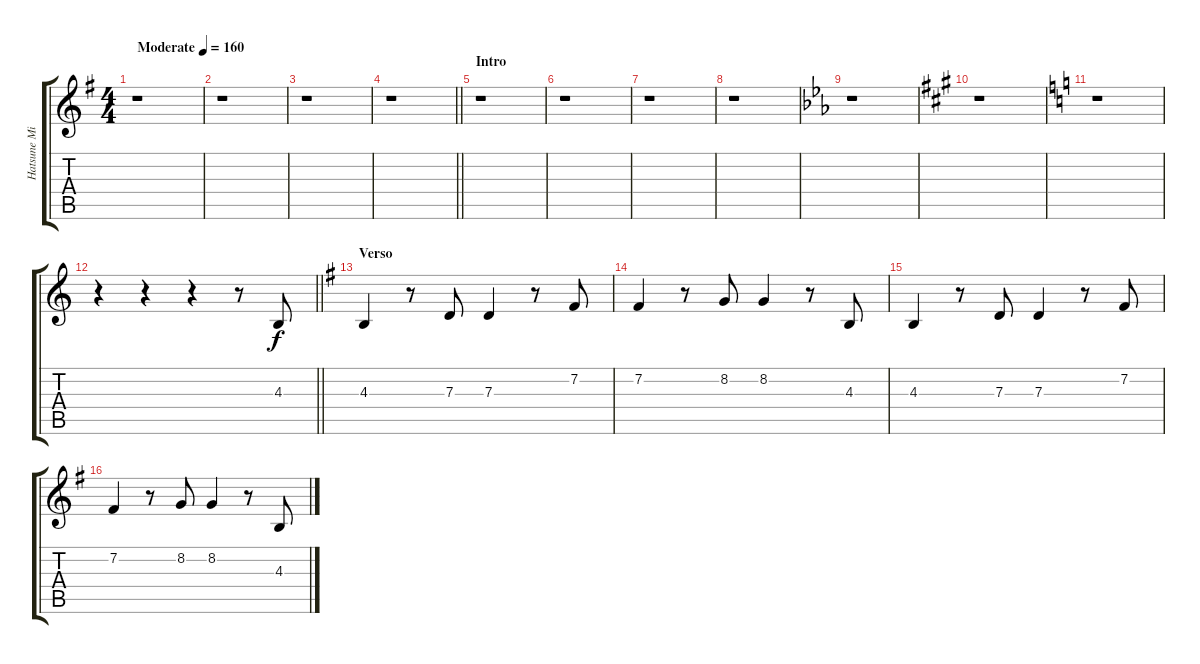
\track ("Hatsune Miku" "Hatsune Mi") {instrument lead1square}
\staff {score tabs}
\tuning (E4 B3 G3 D3 A2 E2) {hide}
\ts (4 4)
\tempo (160 "Moderate")
\clef g2
\ks g
r.1{dy f instrument lead1square} |
r.1 |
r.1 |
\barLineRight lightlight
r.1 |
\section ("" "Intro")
r.1 |
r.1 |
r.1 |
r.1 |
\ks eb
r.1 |
\ks a
r.1 |
\ks c
r.1 |
\barLineRight lightlight
r.4 r.4 r.4 r.8 4.3.8 |
\section ("" "Verso")
\ks g
4.3.4 r.8 7.3.8 7.3.4 r.8 7.2.8 |
7.2.4 r.8 8.2.8 8.2.4 r.8 4.3.8 |
4.3.4 r.8 7.3.8 7.3.4 r.8 7.2.8 |
7.2.4 r.8 8.2.8 8.2.4 r.8 4.3.8
